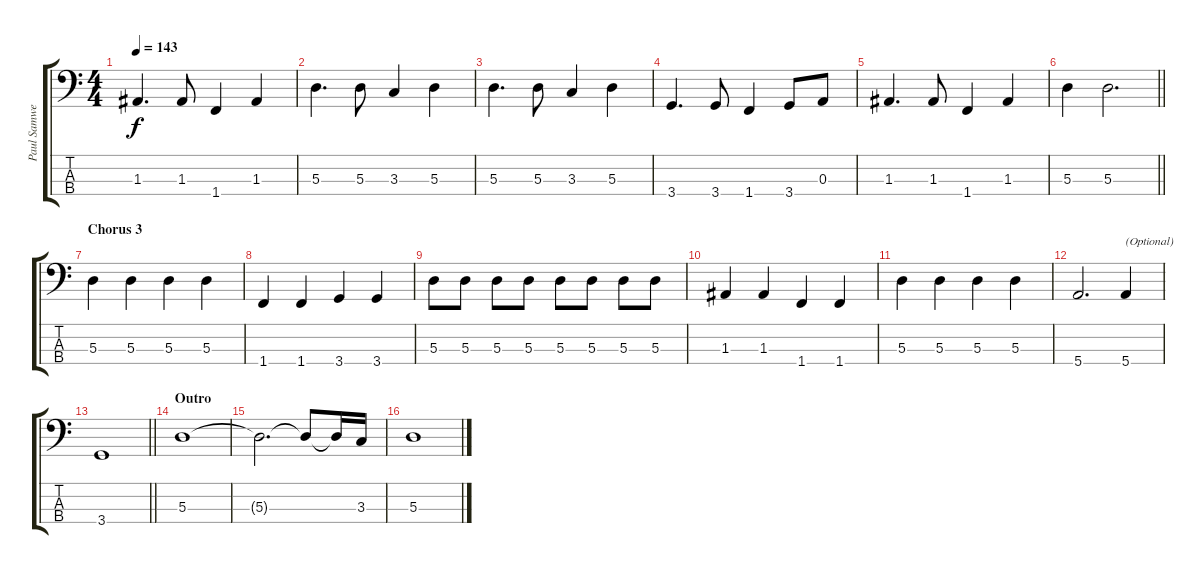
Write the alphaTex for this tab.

\track ("Paul Samwell-Smith" "Paul Samwe") {instrument electricbassfinger}
\staff {score tabs}
\tuning (G2 D2 A1 E1) {hide}
\ts (4 4)
\tempo 143
\clef f4
\ks c
1.3.4{d dy f} 1.3.8 1.4.4 1.3.4 |
5.3.4{d} 5.3.8 3.3.4 5.3.4 |
5.3.4{d} 5.3.8 3.3.4 5.3.4 |
3.4.4{d} 3.4.8 1.4.4 3.4.8 0.3.8 |
1.3.4{d} 1.3.8 1.4.4 1.3.4 |
\barLineRight lightlight
5.3.4 5.3.2{d} |
\section ("" "Chorus 3")
5.3.4 5.3.4 5.3.4 5.3.4 |
1.4.4 1.4.4 3.4.4 3.4.4 |
5.3.8 5.3.8 5.3.8 5.3.8 5.3.8 5.3.8 5.3.8 5.3.8 |
1.3.4 1.3.4 1.4.4 1.4.4 |
5.3.4 5.3.4 5.3.4 5.3.4 |
5.4.2{d} 5.4.4{txt "(Optional)"} |
\barLineRight lightlight
3.4.1 |
\section ("" "Outro")
5.3.1 |
5.3{t}.2{d} 5.3{t}.8 5.3{t}.16 3.3.16 |
5.3.1
